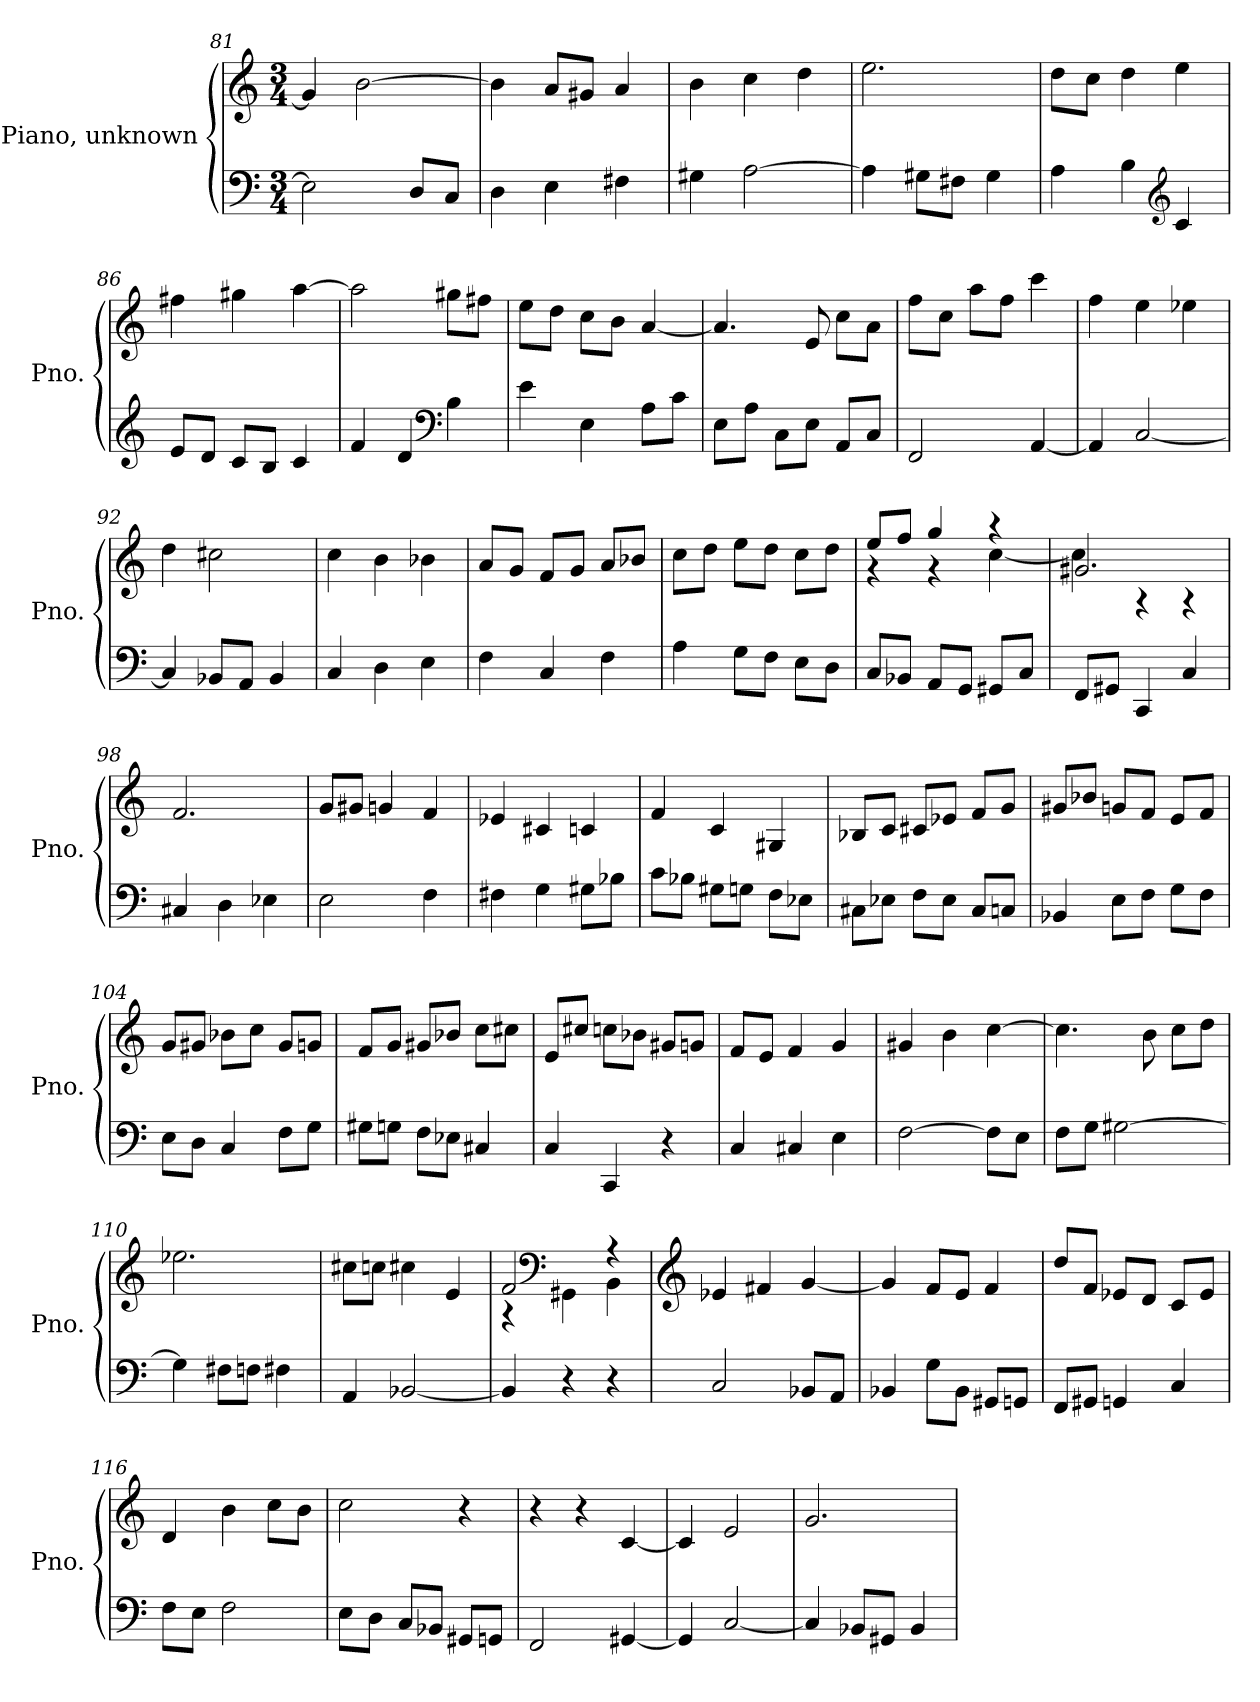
**kern	**kern
*part1	*part1
*staff2	*staff1
*I"Piano, unknown	*
*I'Pno.	*
*clefF4	*clefG2
*k[]	*k[]
*M3/4	*M3/4
=81	=81
2E\]	4g#/]
.	[2b\
8D/L	.
8C/J	.
!!LO:LB:g=z
=82	=82
4D\	4b\]
4E\	8a/L
.	8g#X/J
4F#X\	4a/
=83	=83
4G#X\	4b\
[2A\	4cc\
.	4dd\
=84	=84
4A\]	2.ee\
8G#X\L	.
8F#X\J	.
4G#\	.
=85	=85
4A\	8dd\L
.	8cc\J
4B\	4dd\
*clefG2	*
4c/	4ee\
=86	=86
8e/L	4ff#X\
8d/J	.
8c/L	4gg#X\
8B/J	.
4c/	[4aa\
=87	=87
4f/	2aa\]
4d/	.
*clefF4	*
4B\	8gg#X\L
.	8ff#X\J
=88	=88
4e\	8ee\L
.	8dd\J
4E\	8cc\L
.	8b\J
8A\L	[4a/
8c\J	.
!!LO:LB:g=z
=89	=89
8E\L	4.a/]
8A\J	.
8C\L	.
8E\J	8e/
8AA/L	8cc\L
8C/J	8a\J
=90	=90
2FF/	8ff\L
.	8cc\J
.	8aa\L
.	8ff\J
[4AA/	4ccc\
=91	=91
4AA/]	4ff\
[2C/	4ee\
.	4ee-X\
=92	=92
4C/]	4dd\
8BB-X/L	2cc#X\
8AA/J	.
4BB-/	.
=93	=93
4C/	4cc\
4D\	4b\
4E\	4b-X\
=94	=94
4F\	8a/L
.	8g/J
4C/	8f/L
.	8g/J
4F\	8a/L
.	8b-X/J
=95	=95
4A\	8cc\L
.	8dd\J
8G\L	8ee\L
8F\J	8dd\J
8E\L	8cc\L
8D\J	8dd\J
!!LO:LB:g=z
=96	=96
*	*^
8C/L	8ee/L	4r
8BB-X/J	8ff/J	.
8AA/L	4gg/	4r
8GG/J	.	.
8GG#X/L	4r	[4cc\
8C/J	.	.
=97	=97	=97
8FF/L	2.g#X/	4cc\]
8GG#X/J	.	.
4CC/	.	4r
4C/	.	4r
*	*v	*v
=98	=98
4C#X/	2.f/
4D\	.
4E-X\	.
=99	=99
2E\	8g/L
.	8g#X/J
.	4gn/
4F\	4f/
=100	=100
4F#X\	4e-X/
4G\	4c#X/
8G#X\L	4cn/
8B-X\J	.
=101	=101
8c\L	4f/
8B-X\J	.
8G#X\L	4c/
8Gn\J	.
8F\L	4G#X/
8E-X\J	.
!!LO:LB:g=z
=102	=102
8C#X\L	8B-X/L
8E-X\J	8c/J
8F\L	8c#X/L
8E-\J	8e-X/J
8C#/L	8f/L
8Cn/J	8g/J
=103	=103
4BB-X/	8g#X/L
.	8b-X/J
8E\L	8gn/L
8F\J	8f/J
8G\L	8e/L
8F\J	8f/J
=104	=104
8E\L	8g/L
8D\J	8g#X/J
4C/	8b-X\L
.	8cc\J
8F\L	8g#/L
8G\J	8gn/J
=105	=105
8G#X\L	8f/L
8Gn\J	8g/J
8F\L	8g#X/L
8E-X\J	8b-X/J
4C#X/	8cc\L
.	8cc#X\J
!!LO:LB:g=z
=106	=106
4C/	8e/L
.	8cc#X/J
4CC/	8ccn\L
.	8b-X\J
4r	8g#X/L
.	8gn/J
=107	=107
4C/	8f/L
.	8e/J
4C#X/	4f/
4E\	4g/
=108	=108
[2F\	4g#X/
.	4b\
8F\L]	[4cc\
8E\J	.
=109	=109
8F\L	4.cc\]
8G\J	.
[2G#X\	.
.	8b\
.	8cc\L
.	8dd\J
=110	=110
4G#\]	2.ee-X\
8F#X\L	.
8Fn\J	.
4F#X\	.
=111	=111
4AA/	8cc#X\L
.	8ccn\J
[2BB-X/	4cc#X\
.	4e/
!!LO:PB:g=z
=112	=112
*	*^
4BB-/]	2f/	4r
*	*clefF4	*
4r	.	4GG#X\
4r	4r	4BB\
*	*v	*v
=113	=113
*	*clefG2
2C/	4e-X/
.	4f#X/
8BB-X/L	[4g/
8AA/J	.
=114	=114
4BB-X/	4g/]
8G\L	8f/L
8BB-\J	8e/J
8GG#X/L	4f/
8GGn/J	.
=115	=115
8FF/L	8dd/L
8GG#X/J	8f/J
4GGn/	8e-X/L
.	8d/J
4C/	8c/L
.	8e-/J
=116	=116
8F\L	4d/
8E\J	.
2F\	4b\
.	8cc\L
.	8b\J
=117	=117
8E\L	2cc\
8D\J	.
8C/L	.
8BB-X/J	.
8GG#X/L	4r
8GGn/J	.
!!LO:LB:g=z
=118	=118
2FF/	4r
.	4r
[4GG#X/	[4c/
=119	=119
4GG#/]	4c/]
[2C/	2e/
=120	=120
4C/]	2.g/
8BB-X/L	.
8GG#X/J	.
4BB-/	.
=	=
*-	*-
